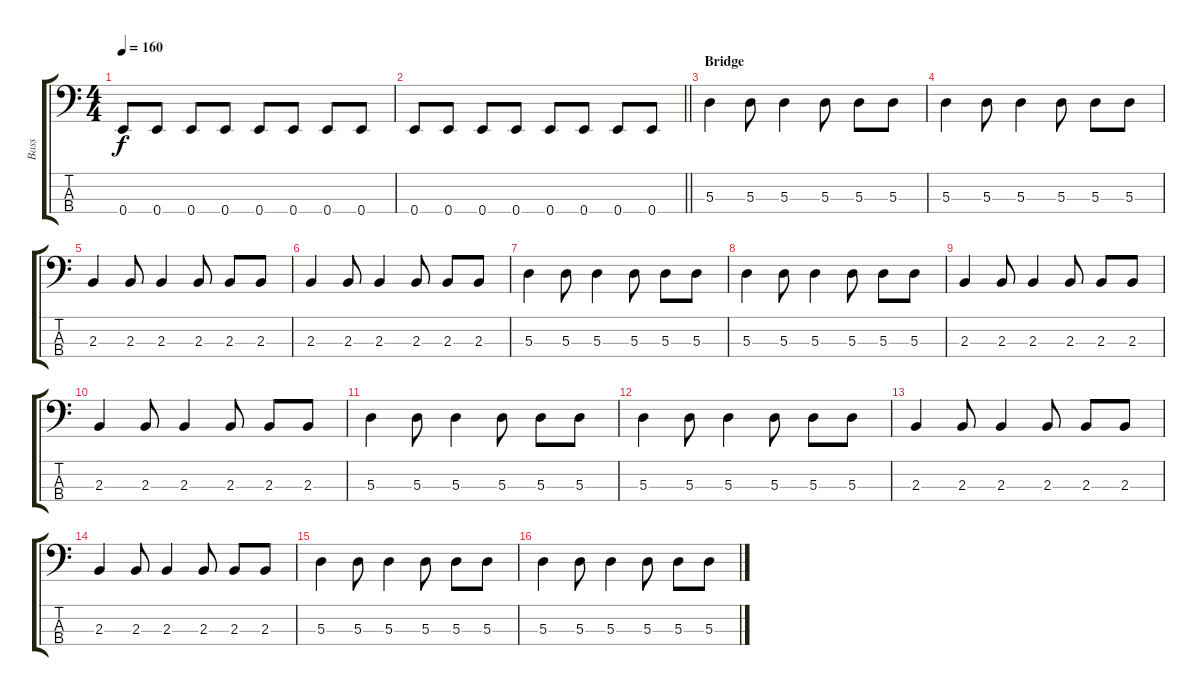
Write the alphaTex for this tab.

\track ("Bass" "Bass") {instrument electricbasspick}
\staff {score tabs}
\tuning (G2 D2 A1 E1) {hide}
\ts (4 4)
\tempo 160
\clef f4
\ks c
0.4.8{dy f} 0.4.8 0.4.8 0.4.8 0.4.8 0.4.8 0.4.8 0.4.8 |
\barLineRight lightlight
0.4.8 0.4.8 0.4.8 0.4.8 0.4.8 0.4.8 0.4.8 0.4.8 |
\section ("" "Bridge")
5.3.4 5.3.8 5.3.4 5.3.8 5.3.8 5.3.8 |
5.3.4 5.3.8 5.3.4 5.3.8 5.3.8 5.3.8 |
2.3.4 2.3.8 2.3.4 2.3.8 2.3.8 2.3.8 |
2.3.4 2.3.8 2.3.4 2.3.8 2.3.8 2.3.8 |
5.3.4 5.3.8 5.3.4 5.3.8 5.3.8 5.3.8 |
5.3.4 5.3.8 5.3.4 5.3.8 5.3.8 5.3.8 |
2.3.4 2.3.8 2.3.4 2.3.8 2.3.8 2.3.8 |
2.3.4 2.3.8 2.3.4 2.3.8 2.3.8 2.3.8 |
5.3.4 5.3.8 5.3.4 5.3.8 5.3.8 5.3.8 |
5.3.4 5.3.8 5.3.4 5.3.8 5.3.8 5.3.8 |
2.3.4 2.3.8 2.3.4 2.3.8 2.3.8 2.3.8 |
2.3.4 2.3.8 2.3.4 2.3.8 2.3.8 2.3.8 |
5.3.4 5.3.8 5.3.4 5.3.8 5.3.8 5.3.8 |
5.3.4 5.3.8 5.3.4 5.3.8 5.3.8 5.3.8
